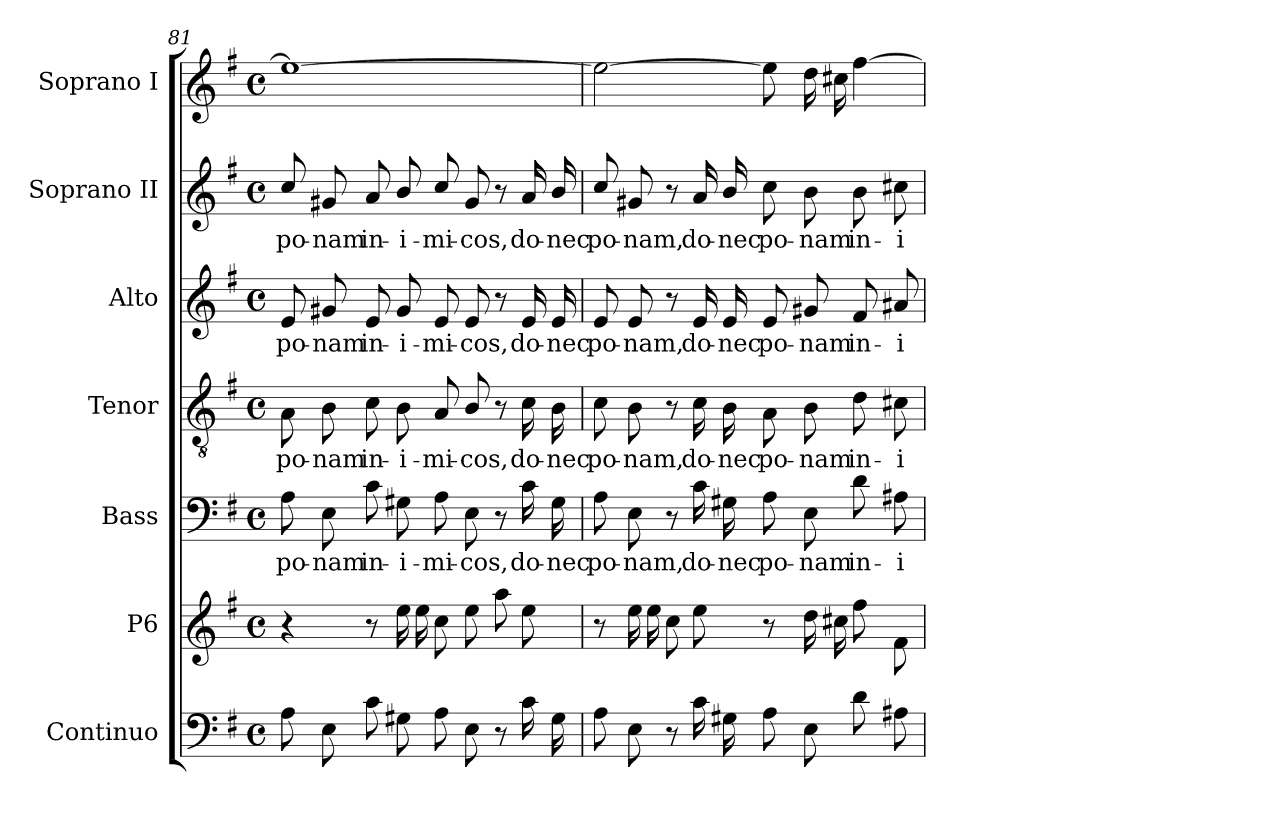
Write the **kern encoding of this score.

**kern	**kern	**kern	**text	**kern	**text	**kern	**text	**kern	**text	**kern
*part7	*part6	*part5	*part5	*part4	*part4	*part3	*part3	*part2	*part2	*part1
*staff7	*staff6	*staff5	*staff5	*staff4	*staff4	*staff3	*staff3	*staff2	*staff2	*staff1
*I"Continuo	*I"P6	*I"Bass	*	*I"Tenor	*	*I"Alto	*	*I"Soprano II	*	*I"Soprano I
*	*	*I'B.	*	*I'T.	*	*I'A.	*	*I'S.	*	*I'S.
*clefF4	*clefG2	*clefF4	*	*clefGv2	*	*clefG2	*	*clefG2	*	*clefG2
*	*	*	*	*ITrd7c12	*	*	*	*	*	*
*k[f#]	*k[f#]	*k[f#]	*	*k[f#]	*	*k[f#]	*	*k[f#]	*	*k[f#]
*G:	*G:	*G:	*	*G:	*	*G:	*	*G:	*	*G:
*M4/4	*M4/4	*M4/4	*	*M4/4	*	*M4/4	*	*M4/4	*	*M4/4
*met(c)	*met(c)	*met(c)	*	*met(c)	*	*met(c)	*	*met(c)	*	*met(c)
=81	=81	=81	=81	=81	=81	=81	=81	=81	=81	=81
!	!	!	!LO:LY:b:color=#000000	!	!	!	!	!	!	!
!	!	!	!	!	!LO:LY:b:color=#000000	!	!	!	!	!
!	!	!	!	!	!	!	!LO:LY:b:color=#000000	!	!	!
!	!	!	!	!	!	!	!	!	!LO:LY:b:color=#000000	!
8Ai\	4r	8Ai\	po-	8AAi\	po-	8ei/	po-	8cci/	po-	1eei_>
!	!	!	!LO:LY:b:color=#000000	!	!	!	!	!	!	!
!	!	!	!	!	!LO:LY:b:color=#000000	!	!	!	!	!
!	!	!	!	!	!	!	!LO:LY:b:color=#000000	!	!	!
!	!	!	!	!	!	!	!	!	!LO:LY:b:color=#000000	!
8Ei\	.	8Ei\	-nam	8BBi\	-nam	8g#Xi/	-nam	8g#Xi/	-nam	.
!	!	!	!LO:LY:b:color=#000000	!	!	!	!	!	!	!
!	!	!	!	!	!LO:LY:b:color=#000000	!	!	!	!	!
!	!	!	!	!	!	!	!LO:LY:b:color=#000000	!	!	!
!	!	!	!	!	!	!	!	!	!LO:LY:b:color=#000000	!
8ci\	8r	8ci\	in-	8Ci\	in-	8ei/	in-	8ai/	in-	.
!	!	!	!LO:LY:b:color=#000000	!	!	!	!	!	!	!
!	!	!	!	!	!LO:LY:b:color=#000000	!	!	!	!	!
!	!	!	!	!	!	!	!LO:LY:b:color=#000000	!	!	!
!	!	!	!	!	!	!	!	!	!LO:LY:b:color=#000000	!
8G#Xi\	16eei\	8G#Xi\	-i-	8BBi\	-i-	8g#i/	-i-	8bi/	-i-	.
.	16eei\	.	.	.	.	.	.	.	.	.
!	!	!	!LO:LY:b:color=#000000	!	!	!	!	!	!	!
!	!	!	!	!	!LO:LY:b:color=#000000	!	!	!	!	!
!	!	!	!	!	!	!	!LO:LY:b:color=#000000	!	!	!
!	!	!	!	!	!	!	!	!	!LO:LY:b:color=#000000	!
8Ai\	8cci\	8Ai\	-mi-	8AAi/	-mi-	8ei/	-mi-	8cci/	-mi-	.
!	!	!	!LO:LY:b:color=#000000	!	!	!	!	!	!	!
!	!	!	!	!	!LO:LY:b:color=#000000	!	!	!	!	!
!	!	!	!	!	!	!	!LO:LY:b:color=#000000	!	!	!
!	!	!	!	!	!	!	!	!	!LO:LY:b:color=#000000	!
8Ei\	8eei\	8Ei\	-cos,	8BBi/	-cos,	8ei/	-cos,	8g#i/	-cos,	.
8r	8aai\	8r	.	8r	.	8r	.	8r	.	.
!	!	!	!LO:LY:b:color=#000000	!	!	!	!	!	!	!
!	!	!	!	!	!LO:LY:b:color=#000000	!	!	!	!	!
!	!	!	!	!	!	!	!LO:LY:b:color=#000000	!	!	!
!	!	!	!	!	!	!	!	!	!LO:LY:b:color=#000000	!
16ci\	8eei\	16ci\	do-	16Ci\	do-	16ei/	do-	16ai/	do-	.
!	!	!	!LO:LY:b:color=#000000	!	!	!	!	!	!	!
!	!	!	!	!	!LO:LY:b:color=#000000	!	!	!	!	!
!	!	!	!	!	!	!	!LO:LY:b:color=#000000	!	!	!
!	!	!	!	!	!	!	!	!	!LO:LY:b:color=#000000	!
16G#i\	.	16G#i\	-nec	16BBi\	-nec	16ei/	-nec	16bi/	-nec	.
!!LO:PB:g=z
=82	=82	=82	=82	=82	=82	=82	=82	=82	=82	=82
!	!	!	!LO:LY:b:color=#000000	!	!	!	!	!	!	!
!	!	!	!	!	!LO:LY:b:color=#000000	!	!	!	!	!
!	!	!	!	!	!	!	!LO:LY:b:color=#000000	!	!	!
!	!	!	!	!	!	!	!	!	!LO:LY:b:color=#000000	!
8Ai\	8r	8Ai\	po-	8Ci\	po-	8ei/	po-	8cci/	po-	2eei\_>
!	!	!	!LO:LY:b:color=#000000	!	!	!	!	!	!	!
!	!	!	!	!	!LO:LY:b:color=#000000	!	!	!	!	!
!	!	!	!	!	!	!	!LO:LY:b:color=#000000	!	!	!
!	!	!	!	!	!	!	!	!	!LO:LY:b:color=#000000	!
8Ei\	16eei\	8Ei\	-nam,	8BBi\	-nam,	8ei/	-nam,	8g#Xi/	-nam,	.
.	16eei\	.	.	.	.	.	.	.	.	.
8r	8cci\	8r	.	8r	.	8r	.	8r	.	.
!	!	!	!LO:LY:b:color=#000000	!	!	!	!	!	!	!
!	!	!	!	!	!LO:LY:b:color=#000000	!	!	!	!	!
!	!	!	!	!	!	!	!LO:LY:b:color=#000000	!	!	!
!	!	!	!	!	!	!	!	!	!LO:LY:b:color=#000000	!
16ci\	8eei\	16ci\	do-	16Ci\	do-	16ei/	do-	16ai/	do-	.
!	!	!	!LO:LY:b:color=#000000	!	!	!	!	!	!	!
!	!	!	!	!	!LO:LY:b:color=#000000	!	!	!	!	!
!	!	!	!	!	!	!	!LO:LY:b:color=#000000	!	!	!
!	!	!	!	!	!	!	!	!	!LO:LY:b:color=#000000	!
16G#Xi\	.	16G#Xi\	-nec	16BBi\	-nec	16ei/	-nec	16bi/	-nec	.
!	!	!	!LO:LY:b:color=#000000	!	!	!	!	!	!	!
!	!	!	!	!	!LO:LY:b:color=#000000	!	!	!	!	!
!	!	!	!	!	!	!	!LO:LY:b:color=#000000	!	!	!
!	!	!	!	!	!	!	!	!	!LO:LY:b:color=#000000	!
8Ai\	8r	8Ai\	po-	8AAi\	po-	8ei/	po-	8cci\	po-	8eei\]
!	!	!	!LO:LY:b:color=#000000	!	!	!	!	!	!	!
!	!	!	!	!	!LO:LY:b:color=#000000	!	!	!	!	!
!	!	!	!	!	!	!	!LO:LY:b:color=#000000	!	!	!
!	!	!	!	!	!	!	!	!	!LO:LY:b:color=#000000	!
8Ei\	16ddi\	8Ei\	-nam	8BBi\	-nam	8g#Xi/	-nam	8bi\	-nam	16ddi\
.	16cc#Xi\	.	.	.	.	.	.	.	.	16cc#Xi\
!	!	!	!LO:LY:b:color=#000000	!	!	!	!	!	!	!
!	!	!	!	!	!LO:LY:b:color=#000000	!	!	!	!	!
!	!	!	!	!	!	!	!LO:LY:b:color=#000000	!	!	!
!	!	!	!	!	!	!	!	!	!LO:LY:b:color=#000000	!
8di\	8ff#i\	8di\	in-	8Di\	in-	8f#i/	in-	8bi\	in-	[>4ff#i\
!	!	!	!LO:LY:b:color=#000000	!	!	!	!	!	!	!
!	!	!	!	!	!LO:LY:b:color=#000000	!	!	!	!	!
!	!	!	!	!	!	!	!LO:LY:b:color=#000000	!	!	!
!	!	!	!	!	!	!	!	!	!LO:LY:b:color=#000000	!
8A#Xi\	8f#i\	8A#Xi\	-i-	8C#Xi\	-i-	8a#Xi/	-i-	8cc#Xi\	-i-	.
=	=	=	=	=	=	=	=	=	=	=
*-	*-	*-	*-	*-	*-	*-	*-	*-	*-	*-
